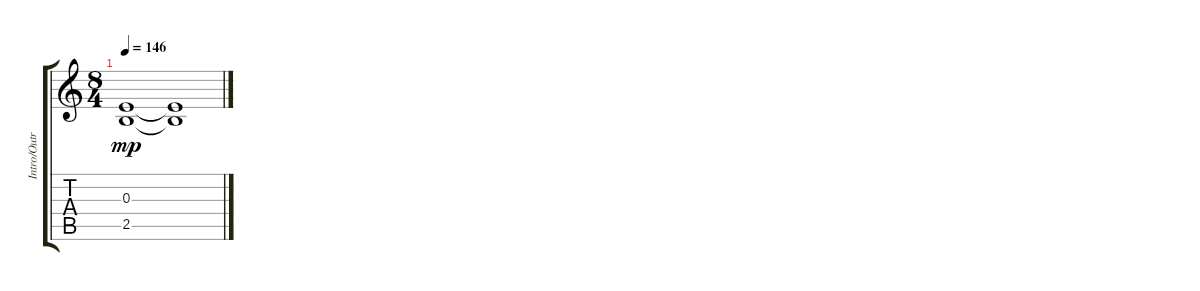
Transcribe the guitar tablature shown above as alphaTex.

\track ("Intro/Outro Guitar" "Intro/Outr") {instrument electricguitarjazz}
\staff {score tabs}
\tuning (E4 B3 E3 D3 A2 D2) {hide}
\ts (8 4)
\tempo 146
\clef g2
\ks c
(0.3 2.5).1{dy mp} (0.3{t} 2.5{t}).1
